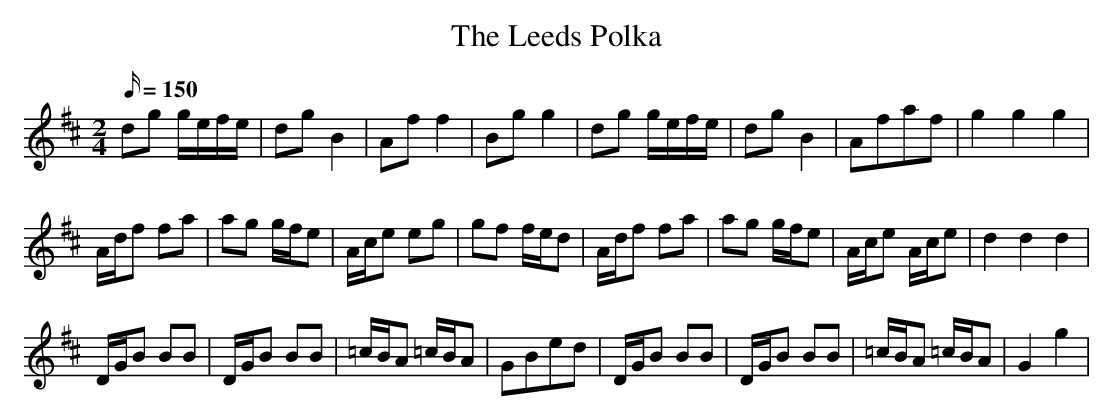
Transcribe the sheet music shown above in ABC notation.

X:1
T:The Leeds Polka
M:2/4
L:1/16
Q:150
K:D
d2g2 gefe|d2g2 B4|A2f2 f4|B2g2 g4|d2g2 gefe|d2g2 B4|A2f2a2f2|g4 g4 g4|!
Adf2 f2a2|a2g2 gfe2|Ace2 e2g2|g2f2 fed2|Adf2 f2a2|a2g2 gfe2|Ace2 Ace2|d4 d4
d4|!
DGB2 B2B2|DGB2 B2B2|=cBA2 =cBA2|G2B2e2d2|DGB2 B2B2|DGB2 B2B2|=cBA2 =cBA2|G4
g4|!
